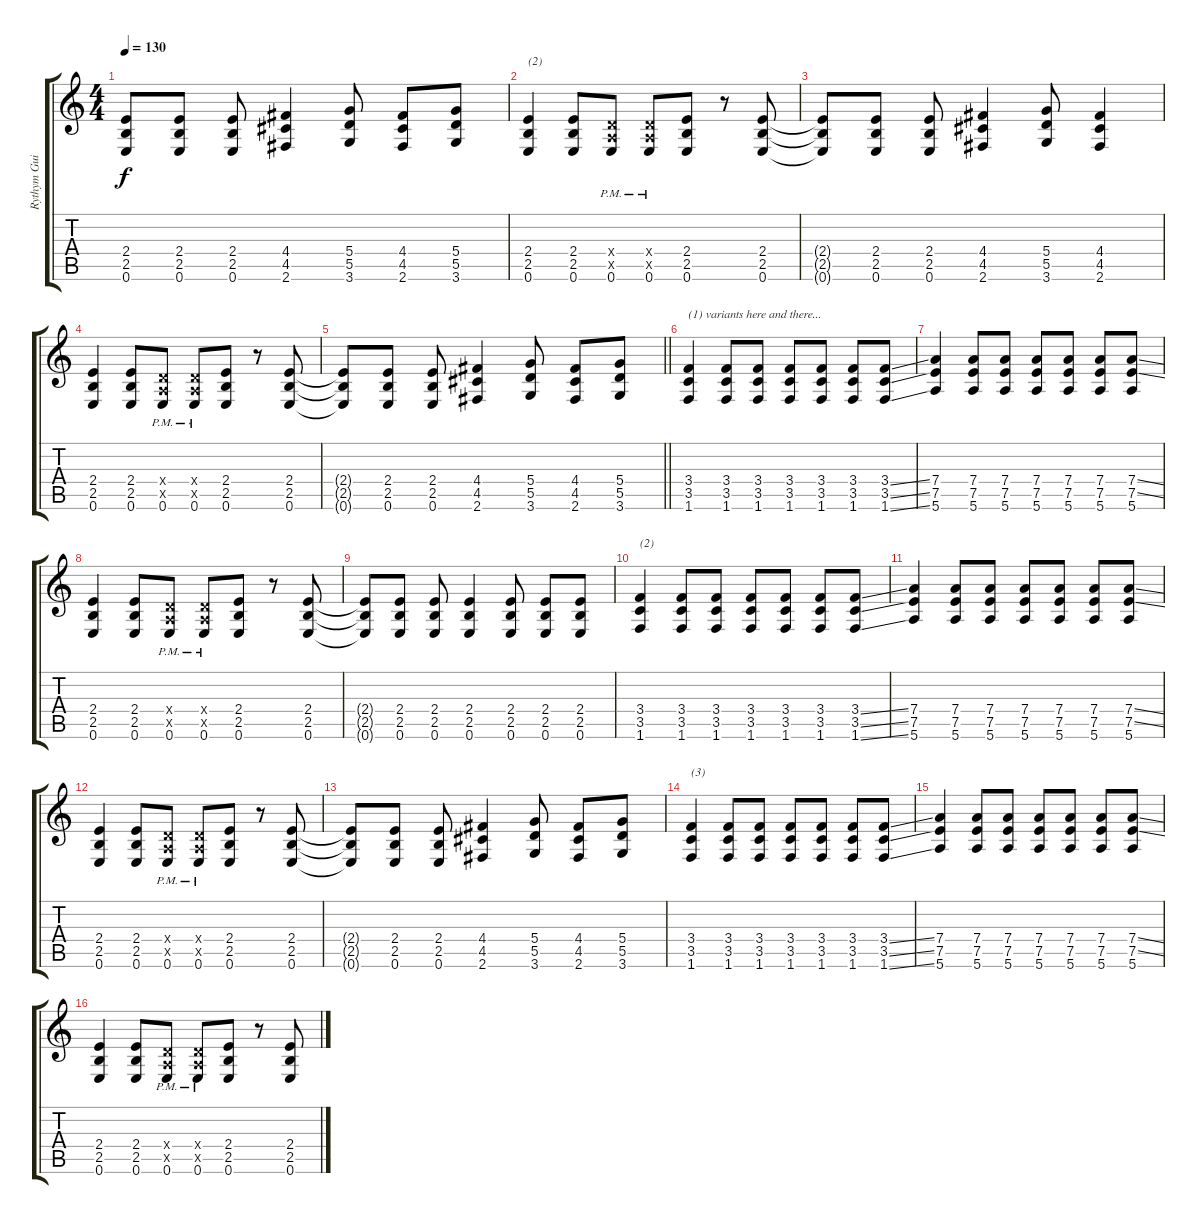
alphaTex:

\track ("Rythym Guitar I" "Rythym Gui") {instrument overdrivenguitar}
\staff {score tabs}
\tuning (E4 B3 G3 D3 A2 E2) {hide}
\ts (4 4)
\tempo 130
\clef g2
\ks c
(2.4{t} 2.5{t} 0.6{t}).8{dy f} (2.4 2.5 0.6).8 (2.4 2.5 0.6).8 (4.4 4.5 2.6).4 (5.4 5.5 3.6).8 (4.4 4.5 2.6).8 (5.4 5.5 3.6).8 |
(2.4 2.5 0.6).4{txt "(2)"} (2.4 2.5 0.6).8 (0.4{x} 0.5{x} 0.6{pm}).8 (0.4{x} 0.5{x} 0.6{pm}).8 (2.4 2.5 0.6).8 r.8 (2.4 2.5 0.6).8 |
(2.4{t} 2.5{t} 0.6{t}).8 (2.4 2.5 0.6).8 (2.4 2.5 0.6).8 (4.4 4.5 2.6).4 (5.4 5.5 3.6).8 (4.4 4.5 2.6).4 |
(2.4 2.5 0.6).4 (2.4 2.5 0.6).8 (0.4{x} 0.5{x} 0.6{pm}).8 (0.4{x} 0.5{x} 0.6{pm}).8 (2.4 2.5 0.6).8 r.8 (2.4 2.5 0.6).8 |
\barLineRight lightlight
(2.4{t} 2.5{t} 0.6{t}).8 (2.4 2.5 0.6).8 (2.4 2.5 0.6).8 (4.4 4.5 2.6).4 (5.4 5.5 3.6).8 (4.4 4.5 2.6).8 (5.4 5.5 3.6).8 |
(3.4 3.5 1.6).4{txt "(1) variants here and there..."} (3.4 3.5 1.6).8 (3.4 3.5 1.6).8 (3.4 3.5 1.6).8 (3.4 3.5 1.6).8 (3.4 3.5 1.6).8 (3.4{ss} 3.5{ss} 1.6{ss}).8 |
(7.4 7.5 5.6).4 (7.4 7.5 5.6).8 (7.4 7.5 5.6).8 (7.4 7.5 5.6).8 (7.4 7.5 5.6).8 (7.4 7.5 5.6).8 (7.4{ss} 7.5{ss} 5.6).8 |
(2.4 2.5 0.6).4 (2.4 2.5 0.6).8 (0.4{x} 0.5{x} 0.6{pm}).8 (0.4{x} 0.5{x} 0.6{pm}).8 (2.4 2.5 0.6).8 r.8 (2.4 2.5 0.6).8 |
(2.4{t} 2.5{t} 0.6{t}).8 (2.4 2.5 0.6).8 (2.4 2.5 0.6).8 (2.4 2.5 0.6).4 (2.4 2.5 0.6).8 (2.4 2.5 0.6).8 (2.4 2.5 0.6).8 |
(3.4 3.5 1.6).4{txt "(2)"} (3.4 3.5 1.6).8 (3.4 3.5 1.6).8 (3.4 3.5 1.6).8 (3.4 3.5 1.6).8 (3.4 3.5 1.6).8 (3.4{ss} 3.5{ss} 1.6{ss}).8 |
(7.4 7.5 5.6).4 (7.4 7.5 5.6).8 (7.4 7.5 5.6).8 (7.4 7.5 5.6).8 (7.4 7.5 5.6).8 (7.4 7.5 5.6).8 (7.4{ss} 7.5{ss} 5.6).8 |
(2.4 2.5 0.6).4 (2.4 2.5 0.6).8 (0.4{x} 0.5{x} 0.6{pm}).8 (0.4{x} 0.5{x} 0.6{pm}).8 (2.4 2.5 0.6).8 r.8 (2.4 2.5 0.6).8 |
(2.4{t} 2.5{t} 0.6{t}).8 (2.4 2.5 0.6).8 (2.4 2.5 0.6).8 (4.4 4.5 2.6).4 (5.4 5.5 3.6).8 (4.4 4.5 2.6).8 (5.4 5.5 3.6).8 |
(3.4 3.5 1.6).4{txt "(3)"} (3.4 3.5 1.6).8 (3.4 3.5 1.6).8 (3.4 3.5 1.6).8 (3.4 3.5 1.6).8 (3.4 3.5 1.6).8 (3.4{ss} 3.5{ss} 1.6{ss}).8 |
(7.4 7.5 5.6).4 (7.4 7.5 5.6).8 (7.4 7.5 5.6).8 (7.4 7.5 5.6).8 (7.4 7.5 5.6).8 (7.4 7.5 5.6).8 (7.4{ss} 7.5{ss} 5.6).8 |
(2.4 2.5 0.6).4 (2.4 2.5 0.6).8 (0.4{x} 0.5{x} 0.6{pm}).8 (0.4{x} 0.5{x} 0.6{pm}).8 (2.4 2.5 0.6).8 r.8 (2.4 2.5 0.6).8
